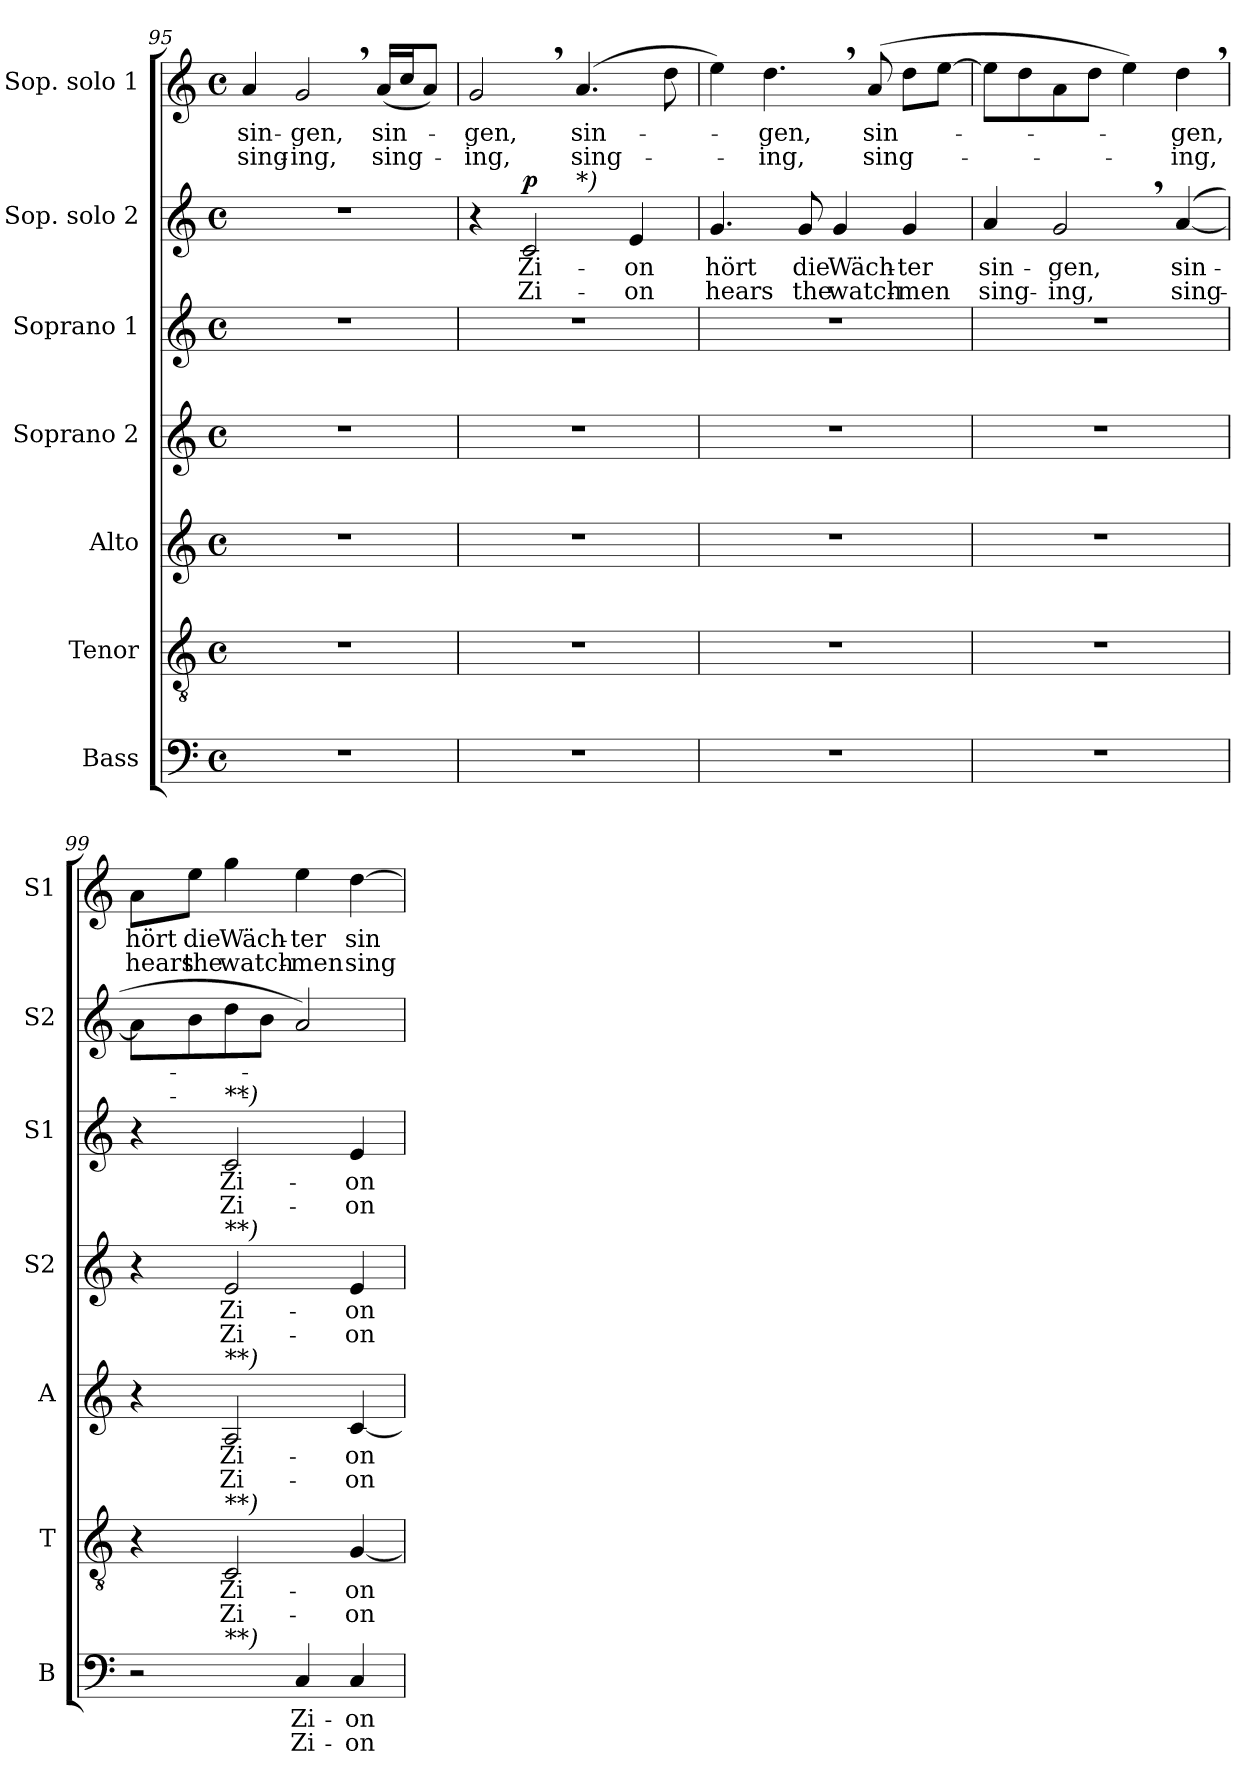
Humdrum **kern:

**kern	**text	**text	**kern	**text	**text	**kern	**text	**text	**kern	**text	**text	**kern	**text	**text	**kern	**text	**text	**dynam	**kern	**text	**text
*part7	*part7	*part7	*part6	*part6	*part6	*part5	*part5	*part5	*part4	*part4	*part4	*part3	*part3	*part3	*part2	*part2	*part2	*part2	*part1	*part1	*part1
*staff7	*staff7	*staff7	*staff6	*staff6	*staff6	*staff5	*staff5	*staff5	*staff4	*staff4	*staff4	*staff3	*staff3	*staff3	*staff2	*staff2	*staff2	*staff2	*staff1	*staff1	*staff1
*I"Bass	*	*	*I"Tenor	*	*	*I"Alto	*	*	*I"Soprano 2	*	*	*I"Soprano 1	*	*	*I"Sop. solo 2	*	*	*	*I"Sop. solo 1	*	*
*I'B	*	*	*I'T	*	*	*I'A	*	*	*I'S2	*	*	*I'S1	*	*	*I'S2	*	*	*	*I'S1	*	*
*clefF4	*	*	*clefGv2	*	*	*clefG2	*	*	*clefG2	*	*	*clefG2	*	*	*clefG2	*	*	*	*clefG2	*	*
*k[]	*	*	*k[]	*	*	*k[]	*	*	*k[]	*	*	*k[]	*	*	*k[]	*	*	*	*k[]	*	*
*C:	*	*	*C:	*	*	*C:	*	*	*C:	*	*	*C:	*	*	*C:	*	*	*	*C:	*	*
*M4/4	*	*	*M4/4	*	*	*M4/4	*	*	*M4/4	*	*	*M4/4	*	*	*M4/4	*	*	*	*M4/4	*	*
*met(c)	*	*	*met(c)	*	*	*met(c)	*	*	*met(c)	*	*	*met(c)	*	*	*met(c)	*	*	*	*met(c)	*	*
=95	=95	=95	=95	=95	=95	=95	=95	=95	=95	=95	=95	=95	=95	=95	=95	=95	=95	=95	=95	=95	=95
!	!	!	!	!	!	!	!	!	!	!	!	!	!	!	!	!	!	!	!	!LO:LY:b	!LO:LY:b
1r	.	.	1r	.	.	1r	.	.	1r	.	.	1r	.	.	1r	.	.	.	4a/	sin-	sing-
!	!	!	!	!	!	!	!	!	!	!	!	!	!	!	!	!	!	!	!	!LO:LY:b	!LO:LY:b
.	.	.	.	.	.	.	.	.	.	.	.	.	.	.	.	.	.	.	2g,>/	-gen,	-ing,
!	!	!	!	!	!	!	!	!	!	!	!	!	!	!	!	!	!	!	!	!LO:LY:b	!LO:LY:b
.	.	.	.	.	.	.	.	.	.	.	.	.	.	.	.	.	.	.	(<16a/LL	sin-	sing-
.	.	.	.	.	.	.	.	.	.	.	.	.	.	.	.	.	.	.	16cc/J	.	.
.	.	.	.	.	.	.	.	.	.	.	.	.	.	.	.	.	.	.	8a/J)	.	.
=96	=96	=96	=96	=96	=96	=96	=96	=96	=96	=96	=96	=96	=96	=96	=96	=96	=96	=96	=96	=96	=96
!	!	!	!	!	!	!	!	!	!	!	!	!	!	!	!	!	!	!	!	!LO:LY:b	!LO:LY:b
*	*	*	*	*	*	*	*	*	*	*	*	*	*	*	*^	*	*	*	*	*	*
1r	.	.	1r	.	.	1r	.	.	1r	.	.	1r	.	.	4r	2ryy	.	.	.	2g,>/	-gen,	-ing,
!	!	!	!	!	!	!	!	!	!	!	!	!	!	!	!	!	!LO:LY:b	!LO:LY:b	!LO:DY:a	!	!	!
.	.	.	.	.	.	.	.	.	.	.	.	.	.	.	2c/	.	Zi-	Zi-	p	.	.	.
!	!	!	!	!	!	!	!	!	!	!	!	!	!	!	!	!LO:TX:a:i:t=*)	!	!	!	!	!	!
!	!	!	!	!	!	!	!	!	!	!	!	!	!	!	!	!	!	!	!	!	!LO:LY:b	!LO:LY:b
.	.	.	.	.	.	.	.	.	.	.	.	.	.	.	.	2ryy	.	.	.	(4.a/	sin-	sing-
!	!	!	!	!	!	!	!	!	!	!	!	!	!	!	!	!	!LO:LY:b	!LO:LY:b	!	!	!	!
.	.	.	.	.	.	.	.	.	.	.	.	.	.	.	4e/	.	-on	-on	.	.	.	.
.	.	.	.	.	.	.	.	.	.	.	.	.	.	.	.	.	.	.	.	8dd\	.	.
*	*	*	*	*	*	*	*	*	*	*	*	*	*	*	*v	*v	*	*	*	*	*	*
=97	=97	=97	=97	=97	=97	=97	=97	=97	=97	=97	=97	=97	=97	=97	=97	=97	=97	=97	=97	=97	=97
*	*	*	*	*	*	*	*	*	*	*	*	*	*	*	*^	*	*	*	*	*	*
!	!	!	!	!	!	!	!	!	!	!	!	!	!	!	!	!	!LO:LY:b	!LO:LY:b	!	!	!	!
*	*	*	*	*	*	*	*	*	*	*	*	*	*	*	*v	*v	*	*	*	*	*	*
1r	.	.	1r	.	.	1r	.	.	1r	.	.	1r	.	.	4.g/	hört	hears	.	4ee\)	.	.
!	!	!	!	!	!	!	!	!	!	!	!	!	!	!	!	!	!	!	!	!LO:LY:b	!LO:LY:b
.	.	.	.	.	.	.	.	.	.	.	.	.	.	.	.	.	.	.	4.dd,>\	-gen,	-ing,
!	!	!	!	!	!	!	!	!	!	!	!	!	!	!	!	!LO:LY:b	!LO:LY:b	!	!	!	!
.	.	.	.	.	.	.	.	.	.	.	.	.	.	.	8g/	die	the	.	.	.	.
!	!	!	!	!	!	!	!	!	!	!	!	!	!	!	!	!LO:LY:b	!LO:LY:b	!	!	!	!
.	.	.	.	.	.	.	.	.	.	.	.	.	.	.	4g/	Wäch-	watch-	.	.	.	.
!	!	!	!	!	!	!	!	!	!	!	!	!	!	!	!	!	!	!	!	!LO:LY:b	!LO:LY:b
.	.	.	.	.	.	.	.	.	.	.	.	.	.	.	.	.	.	.	(>8a/	sin-	sing-
!	!	!	!	!	!	!	!	!	!	!	!	!	!	!	!	!LO:LY:b	!LO:LY:b	!	!	!	!
.	.	.	.	.	.	.	.	.	.	.	.	.	.	.	4g/	-ter	-men	.	8dd\L	.	.
.	.	.	.	.	.	.	.	.	.	.	.	.	.	.	.	.	.	.	[8ee\J	.	.
=98	=98	=98	=98	=98	=98	=98	=98	=98	=98	=98	=98	=98	=98	=98	=98	=98	=98	=98	=98	=98	=98
!	!	!	!	!	!	!	!	!	!	!	!	!	!	!	!	!LO:LY:b	!LO:LY:b	!	!	!	!
1r	.	.	1r	.	.	1r	.	.	1r	.	.	1r	.	.	4a/	sin-	sing-	.	8ee\L]	.	.
.	.	.	.	.	.	.	.	.	.	.	.	.	.	.	.	.	.	.	8dd\	.	.
!	!	!	!	!	!	!	!	!	!	!	!	!	!	!	!	!LO:LY:b	!LO:LY:b	!	!	!	!
.	.	.	.	.	.	.	.	.	.	.	.	.	.	.	2g,>/	-gen,	-ing,	.	8a\	.	.
.	.	.	.	.	.	.	.	.	.	.	.	.	.	.	.	.	.	.	8dd\J	.	.
.	.	.	.	.	.	.	.	.	.	.	.	.	.	.	.	.	.	.	4ee\)	.	.
!	!	!	!	!	!	!	!	!	!	!	!	!	!	!	!	!LO:LY:b	!LO:LY:b	!	!	!	!
!	!	!	!	!	!	!	!	!	!	!	!	!	!	!	!	!	!	!	!	!LO:LY:b	!LO:LY:b
.	.	.	.	.	.	.	.	.	.	.	.	.	.	.	([4a/	sin-	sing-	.	4dd,>\	-gen,	-ing,
=99	=99	=99	=99	=99	=99	=99	=99	=99	=99	=99	=99	=99	=99	=99	=99	=99	=99	=99	=99	=99	=99
!	!	!	!	!	!	!	!	!	!	!	!	!	!	!	!	!	!	!	!	!LO:LY:b	!LO:LY:b
*^	*	*	*	*	*	*	*	*	*	*	*	*	*	*	*	*	*	*	*	*	*
2r	4ryy	.	.	4r	.	.	4r	.	.	4r	.	.	4r	.	.	8a\L]	.	.	.	8a\L	hört	hears
!	!	!	!	!	!	!	!	!	!	!	!	!	!	!	!	!	!	!	!	!	!LO:LY:b	!LO:LY:b
.	.	.	.	.	.	.	.	.	.	.	.	.	.	.	.	8b\	.	.	.	8ee\J	die	the
!	!	!	!	!	!LO:LY:b	!LO:LY:b	!	!	!	!	!	!	!	!	!	!	!	!	!	!	!	!
!	!	!	!	!	!	!	!	!LO:LY:b	!LO:LY:b	!	!	!	!	!	!	!	!	!	!	!	!	!
!	!	!	!	!	!	!	!	!	!	!	!LO:LY:b	!LO:LY:b	!	!	!	!	!	!	!	!	!	!
!	!	!	!	!	!	!	!	!	!	!	!	!	!	!LO:LY:b	!LO:LY:b	!	!	!	!	!	!	!
!	!	!	!	!	!	!	!	!	!	!	!	!	!LO:TX:a:i:t=**)	!	!	!	!	!	!	!	!	!
!	!	!	!	!	!	!	!	!	!	!LO:TX:a:i:t=**)	!	!	!	!	!	!	!	!	!	!	!	!
!	!	!	!	!	!	!	!LO:TX:a:i:t=**)	!	!	!	!	!	!	!	!	!	!	!	!	!	!	!
!	!	!	!	!LO:TX:a:i:t=**)	!	!	!	!	!	!	!	!	!	!	!	!	!	!	!	!	!	!
!	!LO:TX:a:i:t=**)	!	!	!	!	!	!	!	!	!	!	!	!	!	!	!	!	!	!	!	!	!
!	!	!	!	!	!	!	!	!	!	!	!	!	!	!	!	!	!	!	!	!	!LO:LY:b	!LO:LY:b
.	2.ryy	.	.	2C/	Zi-	Zi-	2A/	Zi-	Zi-	2e/	Zi-	Zi-	2c/	Zi-	Zi-	8dd\	.	.	.	4gg\	Wäch-	watch-
.	.	.	.	.	.	.	.	.	.	.	.	.	.	.	.	8b\J	.	.	.	.	.	.
!	!	!LO:LY:b	!LO:LY:b	!	!	!	!	!	!	!	!	!	!	!	!	!	!	!	!	!	!	!
!	!	!	!	!	!	!	!	!	!	!	!	!	!	!	!	!	!	!	!	!	!LO:LY:b	!LO:LY:b
4C/	.	Zi-	Zi-	.	.	.	.	.	.	.	.	.	.	.	.	2a/)	.	.	.	4ee\	-ter	-men
!	!	!LO:LY:b	!LO:LY:b	!	!	!	!	!	!	!	!	!	!	!	!	!	!	!	!	!	!	!
!	!	!	!	!	!LO:LY:b	!LO:LY:b	!	!	!	!	!	!	!	!	!	!	!	!	!	!	!	!
!	!	!	!	!	!	!	!	!LO:LY:b	!LO:LY:b	!	!	!	!	!	!	!	!	!	!	!	!	!
!	!	!	!	!	!	!	!	!	!	!	!LO:LY:b	!LO:LY:b	!	!	!	!	!	!	!	!	!	!
!	!	!	!	!	!	!	!	!	!	!	!	!	!	!LO:LY:b	!LO:LY:b	!	!	!	!	!	!	!
!	!	!	!	!	!	!	!	!	!	!	!	!	!	!	!	!	!	!	!	!	!LO:LY:b	!LO:LY:b
4C/	.	-on	-on	[4G/	-on	-on	[4c/	-on	-on	4e/	-on	-on	4e/	-on	-on	.	.	.	.	[4dd\	sin-	sing-
*v	*v	*	*	*	*	*	*	*	*	*	*	*	*	*	*	*	*	*	*	*	*	*
=	=	=	=	=	=	=	=	=	=	=	=	=	=	=	=	=	=	=	=	=	=
*-	*-	*-	*-	*-	*-	*-	*-	*-	*-	*-	*-	*-	*-	*-	*-	*-	*-	*-	*-	*-	*-
